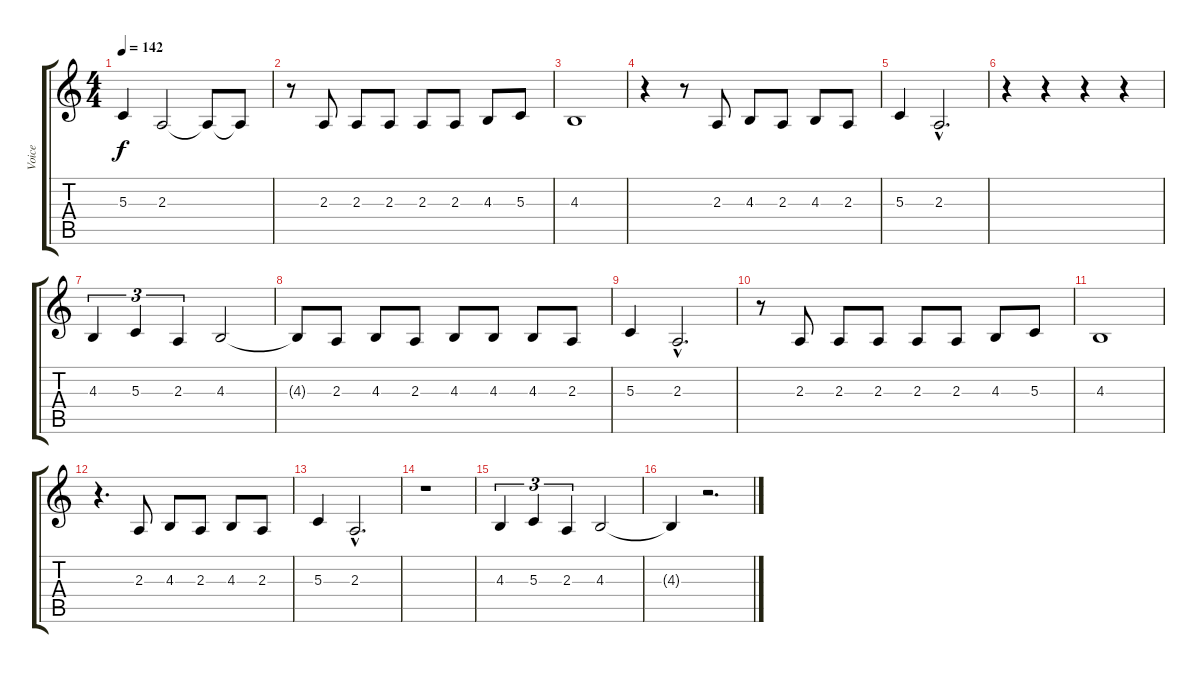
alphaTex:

\track ("Voice" "Voice") {instrument cello}
\staff {score tabs}
\tuning (E4 B3 G3 D3 A2 E2) {hide}
\ts (4 4)
\tempo 142
\clef g2
\ks c
5.3.4{dy f} 2.3.2 2.3{t}.8 2.3{t}.8 |
r.8 2.3.8 2.3.8 2.3.8 2.3.8 2.3.8 4.3.8 5.3.8 |
4.3.1 |
r.4 r.8 2.3.8 4.3.8 2.3.8 4.3.8 2.3.8 |
5.3.4 2.3{hac}.2{d} |
r.4 r.4 r.4 r.4 |
4.3.4{tu (3 2)} 5.3.4{tu (3 2)} 2.3.4{tu (3 2)} 4.3.2 |
4.3{t}.8 2.3.8 4.3.8 2.3.8 4.3.8 4.3.8 4.3.8 2.3.8 |
5.3.4 2.3{hac}.2{d} |
r.8 2.3.8 2.3.8 2.3.8 2.3.8 2.3.8 4.3.8 5.3.8 |
4.3.1 |
r.4{d} 2.3.8 4.3.8 2.3.8 4.3.8 2.3.8 |
5.3.4 2.3{hac}.2{d} |
r.1 |
4.3.4{tu (3 2)} 5.3.4{tu (3 2)} 2.3.4{tu (3 2)} 4.3.2 |
4.3{t}.4 r.2{d}
